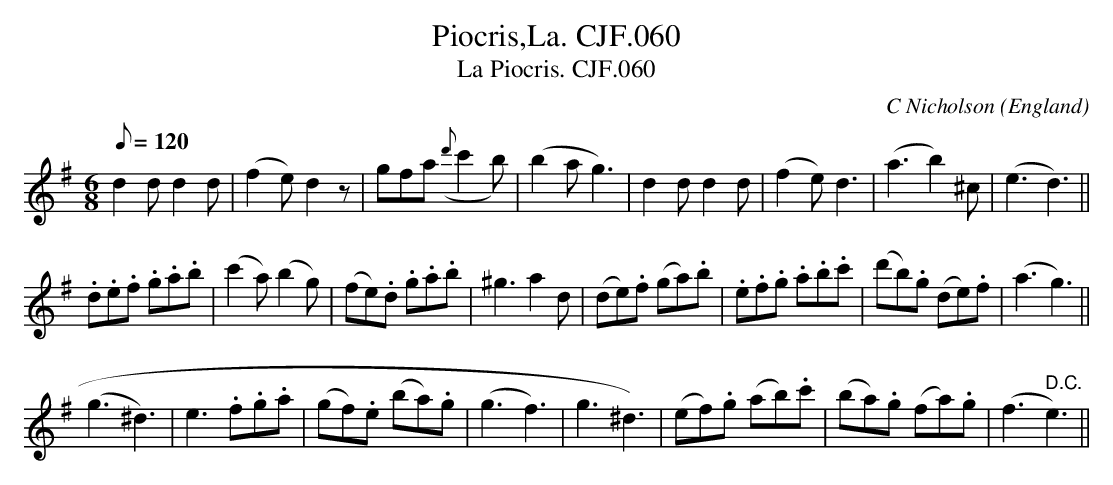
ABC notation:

X:1
T:Piocris,La. CJF.060
T:La Piocris. CJF.060
M:6/8
L:1/8
Q:120
C:C Nicholson
O:England
K:G
d2dd2d|(f2e)d2z|gfa({d'}c'2b)|(b2ag3)|\
d2dd2d|(f2e)d3|(a3b2)^c|(e3d3)||!.d.e.f .g.a.b|
(c'2a)(b2g)|(fe).d .g.a.b|^g3a2d|(de).f (ga).b|\
.e.f.g .a.b.c'|(d'b).g (de).f|(a3g3)h||!(g3^d3)|e3.f.g.a|
(gf).e (ba).g|(g3f3)|g3^d3)|(ef).g (ab).c'|(ba).g (fa).g|(f3" D.C."e3)||
